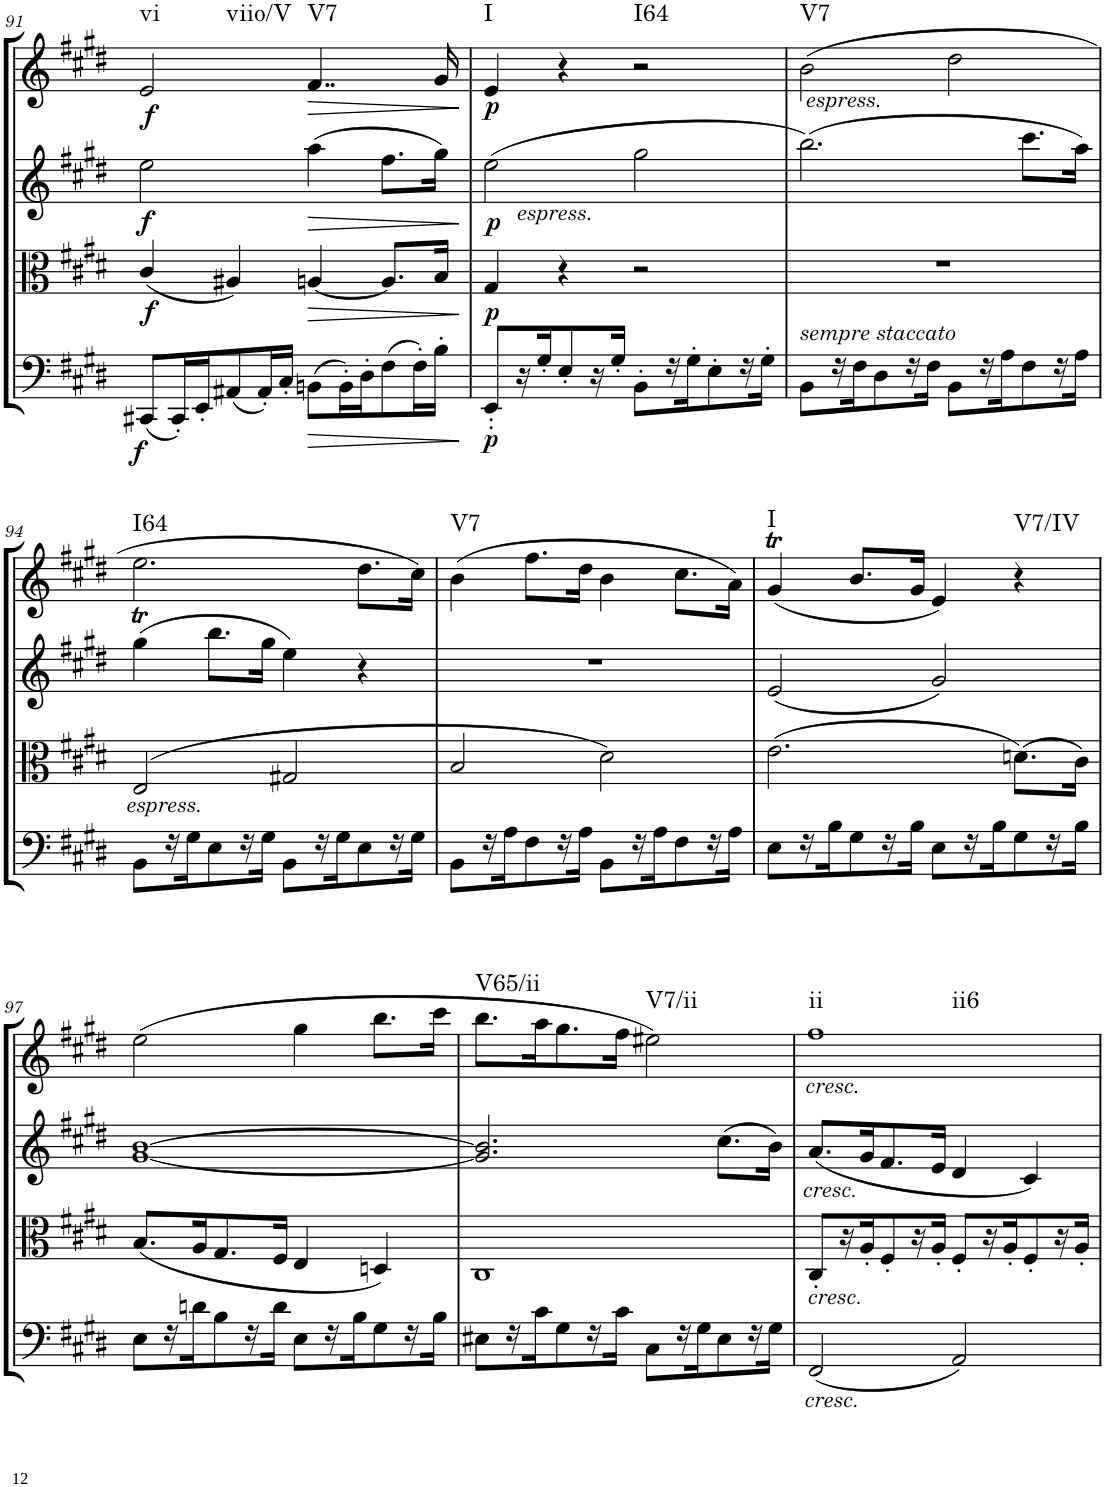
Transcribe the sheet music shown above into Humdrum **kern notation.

**kern	**dynam	**kern	**dynam	**kern	**dynam	**kern	**dynam	**harte
*part4	*part4	*part3	*part3	*part2	*part2	*part1	*part1	*part1
*staff4	*staff4	*staff3	*staff3	*staff2	*staff2	*staff1	*staff1	*
*I"Cello	*	*I"Viola	*	*I"2nd Violin	*	*I"1st Violin	*	*
*	*	*I'Vla	*	*I'Vln	*	*I'Vln	*	*
!!LO:PB:g=z
*clefC4	*	*clefC3	*	*clefG2	*	*clefG2	*	*
*k[f#c#g#d#]	*	*k[f#c#g#d#]	*	*k[f#c#g#d#]	*	*k[f#c#g#d#]	*	*
*M4/4	*	*M4/4	*	*M4/4	*	*M4/4	*	*
*met(c)	*	*met(c)	*	*met(c)	*	*met(c)	*	*
=91	=91	=91	=91	=91	=91	=91	=91	=91
!	!LO:DY:b	!	!LO:DY:b	!	!LO:DY:b	!	!LO:DY:b	!LO:H:n=1:kt=vi
!	!	!	!	!	!	!	!	!LO:H:n=2:kt=viio/V
(8CC#X/L	f	(4c#/	f	2ee\	f	2e/	f	N N
16CC#'/L)	.	.	.	.	.	.	.	.
16EE'/J	.	.	.	.	.	.	.	.
(8AA#X/	.	4A#X/)	.	.	.	.	.	.
16AA#'/L)	.	.	.	.	.	.	.	.
16C#'/JJ	.	.	.	.	.	.	.	.
!	!LO:HP:b	!	!LO:HP:b	!	!LO:HP:b	!	!LO:HP:b	!LO:H:kt=V7
(8BBn\L	>	[4An/	>	(4aa\	>	4..f#/	>	N
16BB'\L)	.	.	.	.	.	.	.	.
16D#'\J	.	.	.	.	.	.	.	.
(8F#\	.	8.A/L]	.	8.ff#\L	.	.	.	.
16F#'\L)	.	.	.	.	.	.	.	.
16B'\JJ	.	16B/Jk	.	16gg#\Jk)	.	16g#/	.	.
.	]	.	]	.	]	.	]	.
=92	=92	=92	=92	=92	=92	=92	=92	=92
!	!LO:DY:b	!	!LO:DY:b	!	!LO:DY:b	!	!LO:DY:b	!LO:H:kt=I
8EE''/L	p	4G#/	p	(2ee\	p	4e/	p	N
16r	.	.	.	.	.	.	.	.
16G#'/J	.	.	.	.	.	.	.	.
8E'/	.	4r	.	.	.	4r	.	.
16r	.	.	.	.	.	.	.	.
16G#'/JJ	.	.	.	.	.	.	.	.
!	!	!	!	!LO:TX:b:i:t=espress.	!	!	!	!LO:H:kt=I64
8BB'\L	.	2r	.	2gg#\	.	2r	.	N
16r	.	.	.	.	.	.	.	.
16G#'\J	.	.	.	.	.	.	.	.
8E'\	.	.	.	.	.	.	.	.
16r	.	.	.	.	.	.	.	.
16G#'\JJ	.	.	.	.	.	.	.	.
=93	=93	=93	=93	=93	=93	=93	=93	=93
!	!	!	!	!	!	!LO:TX:b:i:t=espress.	!	!
!LO:TX:a:i:t=sempre staccato	!	!	!	!	!	!	!	!LO:H:kt=V7
8BB\L	.	1r	.	(2.bb\)	.	(2b\	.	N
16r	.	.	.	.	.	.	.	.
16F#\J	.	.	.	.	.	.	.	.
8D#\	.	.	.	.	.	.	.	.
16r	.	.	.	.	.	.	.	.
16F#\JJ	.	.	.	.	.	.	.	.
8BB\L	.	.	.	.	.	2dd#\	.	.
16r	.	.	.	.	.	.	.	.
16A\J	.	.	.	.	.	.	.	.
8F#\	.	.	.	8.ccc#\L	.	.	.	.
16r	.	.	.	.	.	.	.	.
16A\JJ	.	.	.	16aa\Jk)	.	.	.	.
!!LO:LB:g=z
=94	=94	=94	=94	=94	=94	=94	=94	=94
!	!	!LO:TX:b:i:t=espress.	!	!	!	!	!	!LO:H:kt=I64
8BB\L	.	(2E/	.	(4gg#t\	.	2.ee\	.	N
16r	.	.	.	.	.	.	.	.
16G#\J	.	.	.	.	.	.	.	.
8E\	.	.	.	8.bb\L	.	.	.	.
16r	.	.	.	.	.	.	.	.
16G#\JJ	.	.	.	16gg#\Jk	.	.	.	.
8BB\L	.	2G#X/	.	4ee\)	.	.	.	.
16r	.	.	.	.	.	.	.	.
16G#\J	.	.	.	.	.	.	.	.
8E\	.	.	.	4r	.	8.dd#\L	.	.
16r	.	.	.	.	.	.	.	.
16G#\JJ	.	.	.	.	.	16cc#\Jk)	.	.
=95	=95	=95	=95	=95	=95	=95	=95	=95
!	!	!	!	!	!	!	!	!LO:H:kt=V7
8BB\L	.	2B/	.	1r	.	(4b\	.	N
16r	.	.	.	.	.	.	.	.
16A\J	.	.	.	.	.	.	.	.
8F#\	.	.	.	.	.	8.ff#\L	.	.
16r	.	.	.	.	.	.	.	.
16A\JJ	.	.	.	.	.	16dd#\Jk	.	.
8BB\L	.	2d#\)	.	.	.	4b\	.	.
16r	.	.	.	.	.	.	.	.
16A\J	.	.	.	.	.	.	.	.
8F#\	.	.	.	.	.	8.cc#\L	.	.
16r	.	.	.	.	.	.	.	.
16A\JJ	.	.	.	.	.	16a\Jk)	.	.
=96	=96	=96	=96	=96	=96	=96	=96	=96
!	!	!	!	!	!	!	!	!LO:H:kt=I
8E\L	.	(2.e\	.	(2e/	.	(4g#t/	.	N
16r	.	.	.	.	.	.	.	.
16B\J	.	.	.	.	.	.	.	.
8G#\	.	.	.	.	.	8.b/L	.	.
16r	.	.	.	.	.	.	.	.
16B\JJ	.	.	.	.	.	16g#/Jk	.	.
8E\L	.	.	.	2g#/)	.	4e/)	.	.
16r	.	.	.	.	.	.	.	.
16B\J	.	.	.	.	.	.	.	.
!	!	!	!	!	!	!	!	!LO:H:kt=V7/IV
8G#\	.	(8.dn\L)	.	.	.	4r	.	N
16r	.	.	.	.	.	.	.	.
16B\JJ	.	16c#\Jk)	.	.	.	.	.	.
!!LO:LB:g=z
=97	=97	=97	=97	=97	=97	=97	=97	=97
8E\L	.	(8.B/L	.	[1g# [1b	.	(2ee\	.	.
16r	.	.	.	.	.	.	.	.
16dn\J	.	16A/K	.	.	.	.	.	.
8B\	.	8.G#/	.	.	.	.	.	.
16r	.	.	.	.	.	.	.	.
16d\JJ	.	16F#/Jk	.	.	.	.	.	.
8E\L	.	4E/	.	.	.	4gg#\	.	.
16r	.	.	.	.	.	.	.	.
16B\J	.	.	.	.	.	.	.	.
8G#\	.	4Dn/)	.	.	.	8.bb\L	.	.
16r	.	.	.	.	.	.	.	.
16B\JJ	.	.	.	.	.	16ccc#\Jk	.	.
=98	=98	=98	=98	=98	=98	=98	=98	=98
!	!	!	!	!	!	!	!	!LO:H:kt=V65/ii
8E#X\L	.	1C#	.	2.g#/] 2.b/]	.	8.bb\L	.	N
16r	.	.	.	.	.	.	.	.
16c#\J	.	.	.	.	.	16aa\K	.	.
8G#\	.	.	.	.	.	8.gg#\	.	.
16r	.	.	.	.	.	.	.	.
16c#\JJ	.	.	.	.	.	16ff#\Jk	.	.
!	!	!	!	!	!	!	!	!LO:H:kt=V7/ii
8C#\L	.	.	.	.	.	2ee#X\)	.	N
16r	.	.	.	.	.	.	.	.
16G#\J	.	.	.	.	.	.	.	.
8E#\	.	.	.	(8.cc#\L	.	.	.	.
16r	.	.	.	.	.	.	.	.
16G#\JJ	.	.	.	16b\Jk)	.	.	.	.
=99	=99	=99	=99	=99	=99	=99	=99	=99
!	!	!	!	!	!	!LO:TX:b:i:t=cresc.	!	!
!	!	!	!	!LO:TX:b:i:t=cresc.	!	!	!	!
!	!	!LO:TX:b:i:t=cresc.	!	!	!	!	!	!
!LO:TX:b:i:t=cresc.	!	!	!	!	!	!	!	!LO:H:n=1:kt=ii
!	!	!	!	!	!	!	!	!LO:H:n=2:kt=ii6
(2FF#/	.	8C#'/L	.	(8.a/L	.	1ff#	.	N N
.	.	16r	.	.	.	.	.	.
.	.	16A'/J	.	16g#/K	.	.	.	.
.	.	8F#'/	.	8.f#/	.	.	.	.
.	.	16r	.	.	.	.	.	.
.	.	16A'/JJ	.	16e/Jk	.	.	.	.
2AA/)	.	8F#'/L	.	4d#/	.	.	.	.
.	.	16r	.	.	.	.	.	.
.	.	16A'/J	.	.	.	.	.	.
.	.	8F#'/	.	4c#/)	.	.	.	.
.	.	16r	.	.	.	.	.	.
.	.	16A'/JJ	.	.	.	.	.	.
=	=	=	=	=	=	=	=	=
*-	*-	*-	*-	*-	*-	*-	*-	*-
